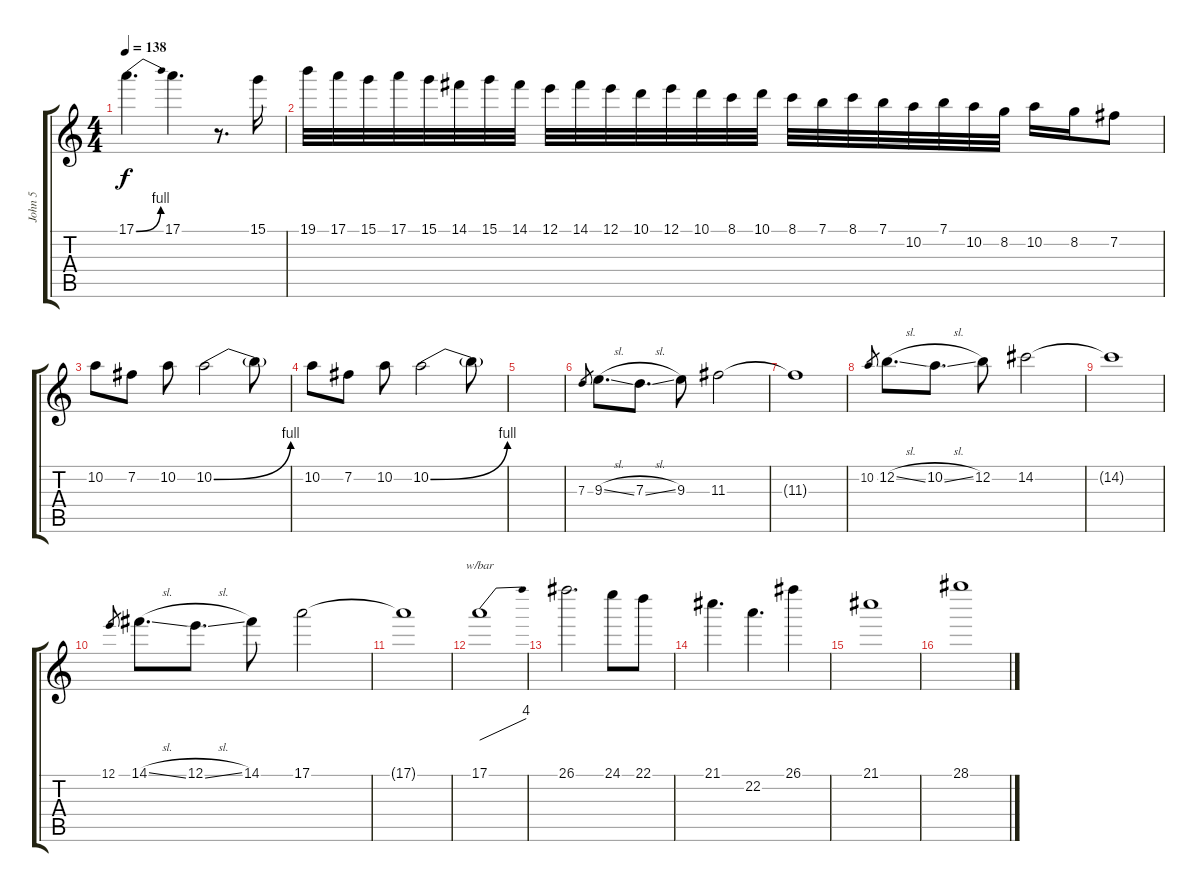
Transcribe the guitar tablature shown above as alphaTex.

\track ("John 5" "John 5") {instrument distortionguitar}
\staff {score tabs}
\tuning (E4 B3 G3 D3 A2 E2) {hide}
\ts (4 4)
\tempo 138
\clef g2
\ks c
17.1{be (bend 0 0 60 4)}.4{d dy f} 17.1.4{d} r.8{d} 15.1.16 |
19.1.32 17.1.32 15.1.32 17.1.32 15.1.32 14.1.32 15.1.32 14.1.32 12.1.32 14.1.32 12.1.32 10.1.32 12.1.32 10.1.32 8.1.32 10.1.32 8.1.32 7.1.32 8.1.32 7.1.32 10.2.32 7.1.32 10.2.32 8.2.32 10.2.16 8.2.16 7.2.8 |
10.2.8 7.2.8 10.2.8 10.2{be (bend 0 0 60 4)}.2 10.2{t}.8 |
10.2.8 7.2.8 10.2.8 10.2{be (bend 0 0 60 4)}.2 10.2{t}.8 |
|
7.3.8{gr} 9.3{sl}.8{d} 7.3{sl}.8{d} 9.3.8 11.3.2 |
11.3{t}.1 |
10.2.8{gr} 12.2{sl}.8{d} 10.2{sl}.8{d} 12.2.8 14.2.2 |
14.2{t}.1 |
12.1.8{gr} 14.1{sl}.8{d} 12.1{sl}.8{d} 14.1.8 17.1.2 |
17.1{t}.1 |
17.1.1{tbe (dive default 0 0 60 16)} |
26.1.2{d} 24.1.8 22.1.8 |
21.1.4{d} 22.2.4{d} 26.1.4 |
21.1.1 |
28.1.1
